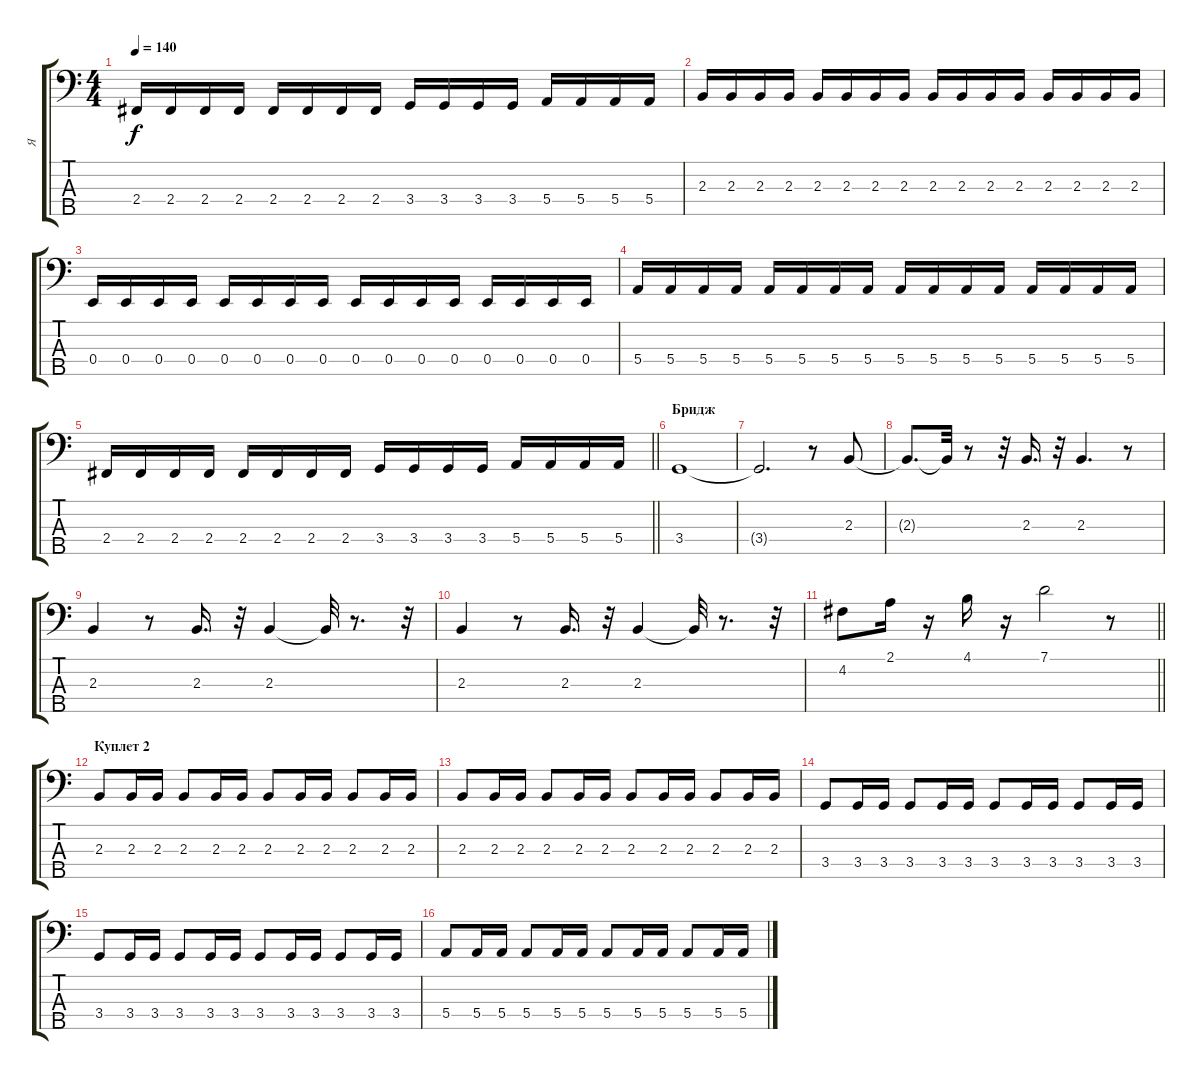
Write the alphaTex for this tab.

\track ("Я" "Я") {instrument electricbassfinger}
\staff {score tabs}
\tuning (G2 D2 A1 E1 B0) {hide}
\ts (4 4)
\tempo 140
\clef f4
\ks c
2.4.16{dy f} 2.4.16 2.4.16 2.4.16 2.4.16 2.4.16 2.4.16 2.4.16 3.4.16 3.4.16 3.4.16 3.4.16 5.4.16 5.4.16 5.4.16 5.4.16 |
2.3.16 2.3.16 2.3.16 2.3.16 2.3.16 2.3.16 2.3.16 2.3.16 2.3.16 2.3.16 2.3.16 2.3.16 2.3.16 2.3.16 2.3.16 2.3.16 |
0.4.16 0.4.16 0.4.16 0.4.16 0.4.16 0.4.16 0.4.16 0.4.16 0.4.16 0.4.16 0.4.16 0.4.16 0.4.16 0.4.16 0.4.16 0.4.16 |
5.4.16 5.4.16 5.4.16 5.4.16 5.4.16 5.4.16 5.4.16 5.4.16 5.4.16 5.4.16 5.4.16 5.4.16 5.4.16 5.4.16 5.4.16 5.4.16 |
\barLineRight lightlight
2.4.16 2.4.16 2.4.16 2.4.16 2.4.16 2.4.16 2.4.16 2.4.16 3.4.16 3.4.16 3.4.16 3.4.16 5.4.16 5.4.16 5.4.16 5.4.16 |
\section ("" "Бридж")
3.4.1 |
3.4{t}.2{d} r.8 2.3.8 |
2.3{t}.8{d} 2.3{t}.32 r.8 r.32 2.3.16{d} r.32 2.3.4{d} r.8 |
2.3.4 r.8 2.3.16{d} r.32 2.3.4 2.3{t}.32 r.8{d} r.32 |
2.3.4 r.8 2.3.16{d} r.32 2.3.4 2.3{t}.32 r.8{d} r.32 |
\barLineRight lightlight
4.2.8 2.1.16 r.16 4.1.16 r.16 7.1.2 r.8 |
\section ("" "Куплет 2")
2.3.8 2.3.16 2.3.16 2.3.8 2.3.16 2.3.16 2.3.8 2.3.16 2.3.16 2.3.8 2.3.16 2.3.16 |
2.3.8 2.3.16 2.3.16 2.3.8 2.3.16 2.3.16 2.3.8 2.3.16 2.3.16 2.3.8 2.3.16 2.3.16 |
3.4.8 3.4.16 3.4.16 3.4.8 3.4.16 3.4.16 3.4.8 3.4.16 3.4.16 3.4.8 3.4.16 3.4.16 |
3.4.8 3.4.16 3.4.16 3.4.8 3.4.16 3.4.16 3.4.8 3.4.16 3.4.16 3.4.8 3.4.16 3.4.16 |
5.4.8 5.4.16 5.4.16 5.4.8 5.4.16 5.4.16 5.4.8 5.4.16 5.4.16 5.4.8 5.4.16 5.4.16
